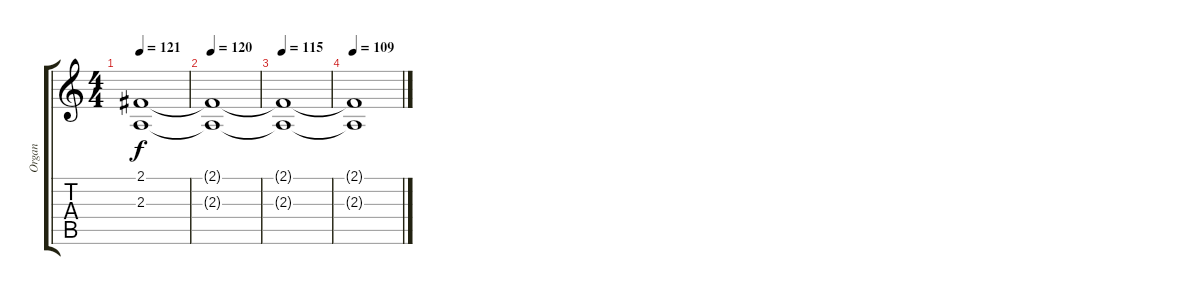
\track ("Organ" "Organ") {instrument drawbarorgan}
\staff {score tabs}
\tuning (E4 B3 G3 D3 A2 E2) {hide}
\ts (4 4)
\tempo 121
\clef g2
\ks c
(2.1{t} 2.3{t}).1{dy f} |
\tempo 120
(2.1{t} 2.3{t}).1 |
\tempo 115
(2.1{t} 2.3{t}).1 |
\tempo 109
(2.1{t} 2.3{t}).1
